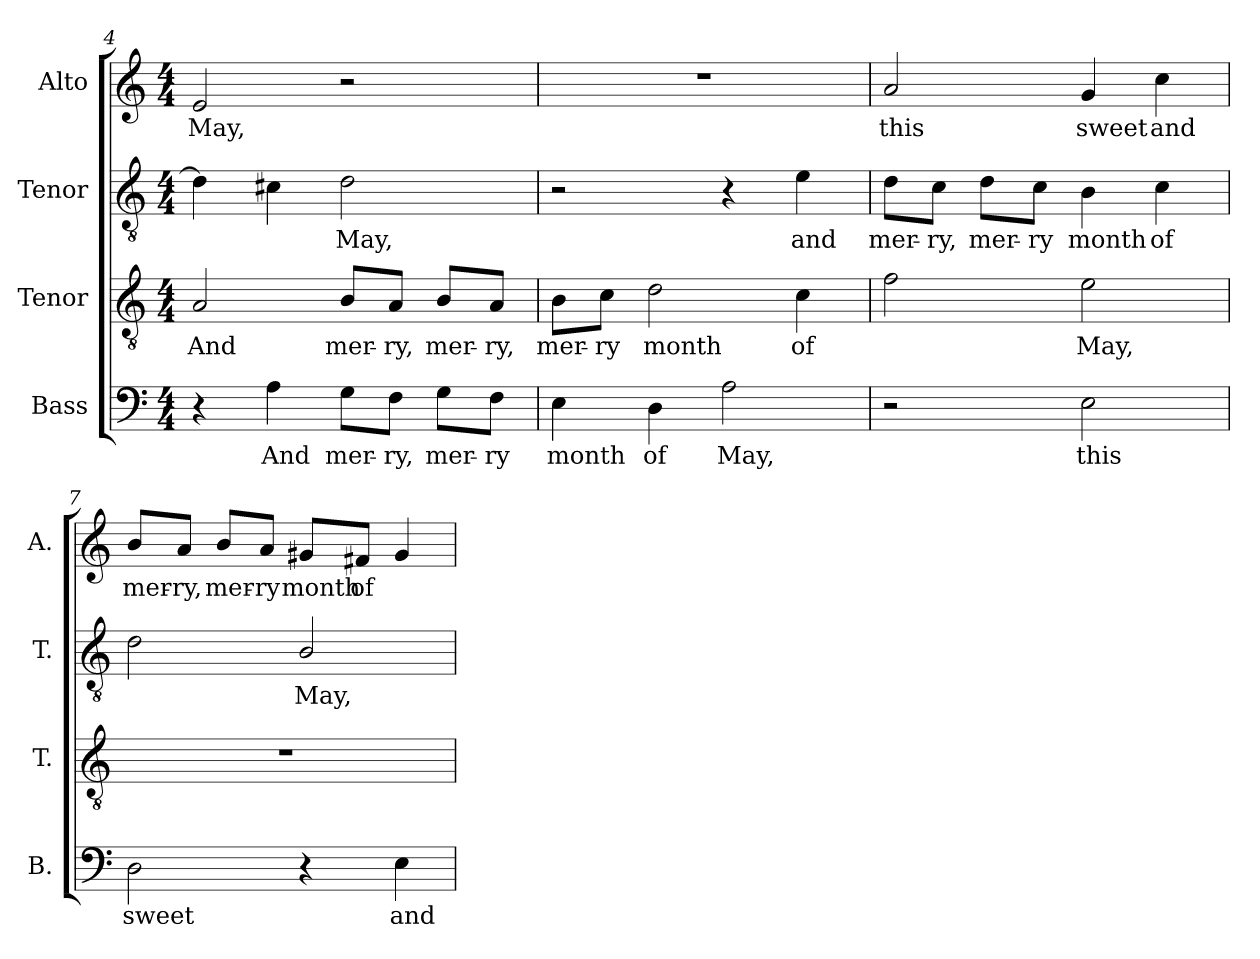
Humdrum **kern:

**kern	**text	**kern	**text	**kern	**text	**kern	**text
*part4	*part4	*part3	*part3	*part2	*part2	*part1	*part1
*staff4	*staff4	*staff3	*staff3	*staff2	*staff2	*staff1	*staff1
*I"Bass	*	*I"Tenor	*	*I"Tenor	*	*I"Alto	*
*I'B.	*	*I'T.	*	*I'T.	*	*I'A.	*
*clefF4	*	*clefGv2	*	*clefGv2	*	*clefG2	*
*	*	*ITrd7c12	*	*ITrd7c12	*	*	*
*k[]	*	*k[]	*	*k[]	*	*k[]	*
*C:	*	*C:	*	*C:	*	*C:	*
*M4/4	*	*M4/4	*	*M4/4	*	*M4/4	*
=4	=4	=4	=4	=4	=4	=4	=4
!	!	!	!LO:LY:b:color=#000000	!	!	!	!
!	!	!	!	!	!	!	!LO:LY:b:color=#000000
4r	.	2AAi/	And	4Di\]	.	2ei/	May,
!	!LO:LY:b:color=#000000	!	!	!	!	!	!
4Ai\	And	.	.	4C#Xi\	.	.	.
!	!LO:LY:b:color=#000000	!	!	!	!	!	!
!	!	!	!LO:LY:b:color=#000000	!	!	!	!
!	!	!	!	!	!LO:LY:b:color=#000000	!	!
8Gi\L	mer-	8BBi/L	mer-	2Di\	May,	2r	.
!	!LO:LY:b:color=#000000	!	!	!	!	!	!
!	!	!	!LO:LY:b:color=#000000	!	!	!	!
8Fi\J	-ry,	8AAi/J	-ry,	.	.	.	.
!	!LO:LY:b:color=#000000	!	!	!	!	!	!
!	!	!	!LO:LY:b:color=#000000	!	!	!	!
8Gi\L	mer-	8BBi/L	mer-	.	.	.	.
!	!LO:LY:b:color=#000000	!	!	!	!	!	!
!	!	!	!LO:LY:b:color=#000000	!	!	!	!
8Fi\J	-ry	8AAi/J	-ry,	.	.	.	.
!!LO:LB:g=z
=5	=5	=5	=5	=5	=5	=5	=5
!	!LO:LY:b:color=#000000	!	!	!	!	!	!
!	!	!	!LO:LY:b:color=#000000	!	!	!	!
4Ei\	month	8BBi\L	mer-	2r	.	1r	.
!	!	!	!LO:LY:b:color=#000000	!	!	!	!
.	.	8Ci\J	-ry	.	.	.	.
!	!LO:LY:b:color=#000000	!	!	!	!	!	!
!	!	!	!LO:LY:b:color=#000000	!	!	!	!
4Di\	of	2Di\	month	.	.	.	.
!	!LO:LY:b:color=#000000	!	!	!	!	!	!
2Ai\	May,	.	.	4r	.	.	.
!	!	!	!LO:LY:b:color=#000000	!	!	!	!
!	!	!	!	!	!LO:LY:b:color=#000000	!	!
.	.	4Ci\	of	4Ei\	and	.	.
=6	=6	=6	=6	=6	=6	=6	=6
!	!	!	!	!	!LO:LY:b:color=#000000	!	!
!	!	!	!	!	!	!	!LO:LY:b:color=#000000
2r	.	2Fi\	.	8Di\L	mer-	2ai/	this
!	!	!	!	!	!LO:LY:b:color=#000000	!	!
.	.	.	.	8Ci\J	-ry,	.	.
!	!	!	!	!	!LO:LY:b:color=#000000	!	!
.	.	.	.	8Di\L	mer-	.	.
!	!	!	!	!	!LO:LY:b:color=#000000	!	!
.	.	.	.	8Ci\J	-ry	.	.
!	!LO:LY:b:color=#000000	!	!	!	!	!	!
!	!	!	!LO:LY:b:color=#000000	!	!	!	!
!	!	!	!	!	!LO:LY:b:color=#000000	!	!
!	!	!	!	!	!	!	!LO:LY:b:color=#000000
2Ei\	this	2Ei\	May,	4BBi\	month	4gi/	sweet
!	!	!	!	!	!LO:LY:b:color=#000000	!	!
!	!	!	!	!	!	!	!LO:LY:b:color=#000000
.	.	.	.	4Ci\	of	4cci\	and
=7	=7	=7	=7	=7	=7	=7	=7
!	!LO:LY:b:color=#000000	!	!	!	!	!	!
!	!	!	!	!	!	!	!LO:LY:b:color=#000000
2Di\	sweet	1r	.	2Di\	.	8bi/L	mer-
!	!	!	!	!	!	!	!LO:LY:b:color=#000000
.	.	.	.	.	.	8ai/J	-ry,
!	!	!	!	!	!	!	!LO:LY:b:color=#000000
.	.	.	.	.	.	8bi/L	mer-
!	!	!	!	!	!	!	!LO:LY:b:color=#000000
.	.	.	.	.	.	8ai/J	-ry
!	!	!	!	!	!LO:LY:b:color=#000000	!	!
!	!	!	!	!	!	!	!LO:LY:b:color=#000000
4r	.	.	.	2BBi/	May,	8g#Xi/L	month
!	!	!	!	!	!	!	!LO:LY:b:color=#000000
.	.	.	.	.	.	8f#Xi/J	of
!	!LO:LY:b:color=#000000	!	!	!	!	!	!
4Ei\	and	.	.	.	.	4g#i/	.
=	=	=	=	=	=	=	=
*-	*-	*-	*-	*-	*-	*-	*-
